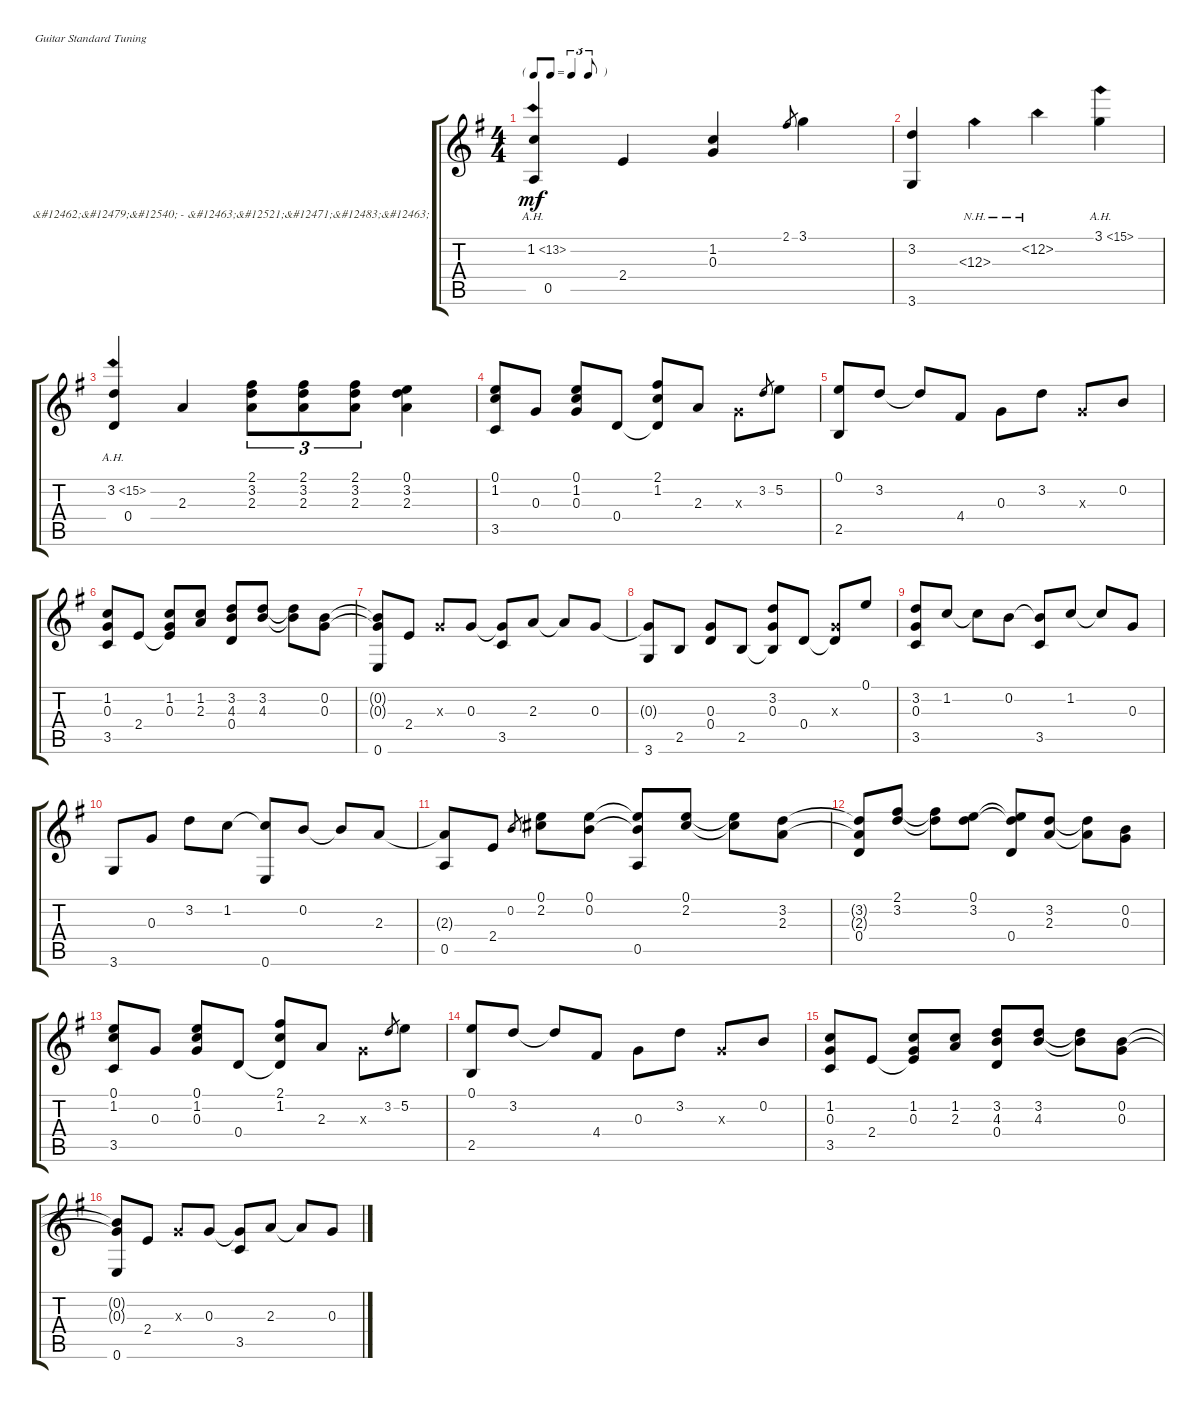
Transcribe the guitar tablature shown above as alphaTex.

\defaultSystemsLayout 4
\bracketExtendMode groupsimilarinstruments
\firstSystemTrackNameOrientation horizontal
\otherSystemsTrackNameOrientation horizontal
\track ("&#12462;&#12479;&#12540; - &#12463;&#12521;&#12471;&#12483;&#12463;" "&#12462;&#12479;&#12540; - &#12463;&#12521;&#12471;&#12483;&#12463;") {instrument acousticguitarnylon}
\staff {score tabs}
\tuning (E4 B3 G3 D3 A2 E2)
\ts (4 4)
\tf triplet8th
\tempo (120 hide)
\clef g2
\ks g
(0.5 1.2{ah 12}).4{dy mf} 2.4.4 (0.3 1.2).4 2.1.8{gr} 3.1.4 |
(3.6 3.2).4 12.3{nh}.4 12.2{nh}.4 3.1{ah 12}.4 |
(0.4 3.2{ah 12}).4 2.3.4 (2.3 3.2 2.1).8{tu (3 2)} (2.3 3.2 2.1).8{tu (3 2)} (2.3 3.2 2.1).8{tu (3 2)} (2.3 3.2 0.1).4 |
(3.5 1.2 0.1).8 0.3.8 (0.3 1.2 0.1).8 0.4.8 (0.4{t} 1.2 2.1).8 2.3.8 0.3{x}.8 3.2.8{gr} 5.2.8 |
(2.5 0.1).8 3.2.8 3.2{t}.8 4.4.8 0.3.8 3.2.8 0.3{x}.8 0.2.8 |
(3.5 0.3 1.2).8 2.4.8 (2.4{t} 0.3 1.2).8 (2.3 1.2).8 (0.4 4.3 3.2).8 (4.3 3.2).8 (4.3{t} 3.2{t}).8 (0.3 0.2).8 |
(0.6 0.3{t} 0.2{t}).8 2.4.8 0.3{x}.8 0.3.8 (3.5 0.3{t}).8 2.3.8 2.3{t}.8 0.3.8 |
(3.6 0.3{t}).8 2.5.8 (0.4 0.3).8 2.5.8 (2.5{t} 0.3 3.2).8 0.4.8 (0.4{t} 0.3{x}).8 0.1.8 |
(3.5 0.3 3.2).8 1.2.8 1.2{t}.8 0.2.8 (3.5 0.2{t}).8 1.2.8 1.2{t}.8 0.3.8 |
3.6.8 0.3.8 3.2.8 1.2.8 (0.6 1.2{t}).8 0.2.8 0.2{t}.8 2.3.8 |
(0.5 2.3{t}).8 2.4.8 0.2.8{gr} (2.2 0.1).8 (0.2 0.1).8 (0.5 0.2{t} 0.1{t}).8 (2.2 0.1).8 (2.2{t} 0.1{t}).8 (2.3 3.2).8 |
(0.4 2.3{t} 3.2{t}).8 (3.2 2.1).8 (3.2{t} 2.1{t}).8 (3.2 0.1).8 (0.4 3.2{t} 0.1{t}).8 (2.3 3.2).8 (2.3{t} 3.2{t}).8 (0.3 0.2).8 |
(3.5 1.2 0.1).8 0.3.8 (0.3 1.2 0.1).8 0.4.8 (0.4{t} 1.2 2.1).8 2.3.8 0.3{x}.8 3.2.8{gr} 5.2.8 |
(2.5 0.1).8 3.2.8 3.2{t}.8 4.4.8 0.3.8 3.2.8 0.3{x}.8 0.2.8 |
(3.5 0.3 1.2).8 2.4.8 (2.4{t} 0.3 1.2).8 (2.3 1.2).8 (0.4 4.3 3.2).8 (4.3 3.2).8 (4.3{t} 3.2{t}).8 (0.3 0.2).8 |
(0.6 0.3{t} 0.2{t}).8 2.4.8 0.3{x}.8 0.3.8 (3.5 0.3{t}).8 2.3.8 2.3{t}.8 0.3.8
